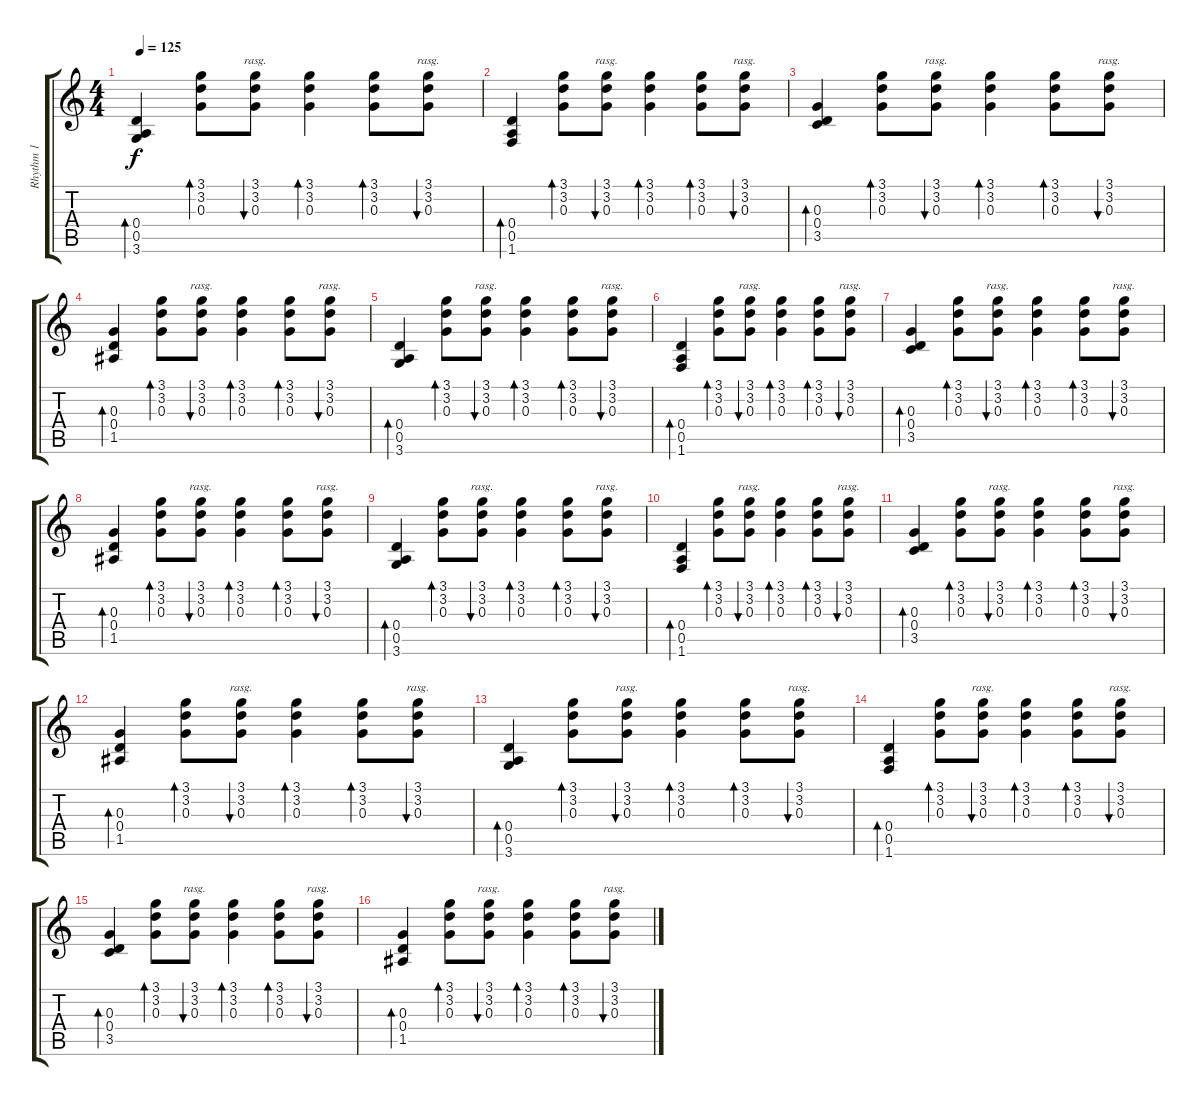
\track ("Rhythm 1" "Rhythm 1") {instrument electricguitarclean}
\staff {score tabs}
\tuning (E4 B3 G3 D3 A2 E2) {hide}
\ts (4 4)
\tempo 125
\clef g2
\ks c
(0.4 0.5 3.6).4{bd 120 dy f} (3.1 3.2 0.3).8{bd 120} (3.1 3.2 0.3).8{bu 120 rasg ii} (3.1 3.2 0.3).4{bd 120} (3.1 3.2 0.3).8{bd 120} (3.1 3.2 0.3).8{bu 120 rasg ii} |
(0.4 0.5 1.6).4{bd 120} (3.1 3.2 0.3).8{bd 120} (3.1 3.2 0.3).8{bu 120 rasg ii} (3.1 3.2 0.3).4{bd 120} (3.1 3.2 0.3).8{bd 120} (3.1 3.2 0.3).8{bu 120 rasg ii} |
(0.3 0.4 3.5).4{bd 120} (3.1 3.2 0.3).8{bd 120} (3.1 3.2 0.3).8{bu 120 rasg ii} (3.1 3.2 0.3).4{bd 120} (3.1 3.2 0.3).8{bd 120} (3.1 3.2 0.3).8{bu 120 rasg ii} |
(0.3 0.4 1.5).4{bd 120} (3.1 3.2 0.3).8{bd 120} (3.1 3.2 0.3).8{bu 120 rasg ii} (3.1 3.2 0.3).4{bd 120} (3.1 3.2 0.3).8{bd 120} (3.1 3.2 0.3).8{bu 120 rasg ii} |
(0.4 0.5 3.6).4{bd 120} (3.1 3.2 0.3).8{bd 120} (3.1 3.2 0.3).8{bu 120 rasg ii} (3.1 3.2 0.3).4{bd 120} (3.1 3.2 0.3).8{bd 120} (3.1 3.2 0.3).8{bu 120 rasg ii} |
(0.4 0.5 1.6).4{bd 120} (3.1 3.2 0.3).8{bd 120} (3.1 3.2 0.3).8{bu 120 rasg ii} (3.1 3.2 0.3).4{bd 120} (3.1 3.2 0.3).8{bd 120} (3.1 3.2 0.3).8{bu 120 rasg ii} |
(0.3 0.4 3.5).4{bd 120} (3.1 3.2 0.3).8{bd 120} (3.1 3.2 0.3).8{bu 120 rasg ii} (3.1 3.2 0.3).4{bd 120} (3.1 3.2 0.3).8{bd 120} (3.1 3.2 0.3).8{bu 120 rasg ii} |
(0.3 0.4 1.5).4{bd 120} (3.1 3.2 0.3).8{bd 120} (3.1 3.2 0.3).8{bu 120 rasg ii} (3.1 3.2 0.3).4{bd 120} (3.1 3.2 0.3).8{bd 120} (3.1 3.2 0.3).8{bu 120 rasg ii} |
(0.4 0.5 3.6).4{bd 120} (3.1 3.2 0.3).8{bd 120} (3.1 3.2 0.3).8{bu 120 rasg ii} (3.1 3.2 0.3).4{bd 120} (3.1 3.2 0.3).8{bd 120} (3.1 3.2 0.3).8{bu 120 rasg ii} |
(0.4 0.5 1.6).4{bd 120} (3.1 3.2 0.3).8{bd 120} (3.1 3.2 0.3).8{bu 120 rasg ii} (3.1 3.2 0.3).4{bd 120} (3.1 3.2 0.3).8{bd 120} (3.1 3.2 0.3).8{bu 120 rasg ii} |
(0.3 0.4 3.5).4{bd 120} (3.1 3.2 0.3).8{bd 120} (3.1 3.2 0.3).8{bu 120 rasg ii} (3.1 3.2 0.3).4{bd 120} (3.1 3.2 0.3).8{bd 120} (3.1 3.2 0.3).8{bu 120 rasg ii} |
(0.3 0.4 1.5).4{bd 120} (3.1 3.2 0.3).8{bd 120} (3.1 3.2 0.3).8{bu 120 rasg ii} (3.1 3.2 0.3).4{bd 120} (3.1 3.2 0.3).8{bd 120} (3.1 3.2 0.3).8{bu 120 rasg ii} |
(0.4 0.5 3.6).4{bd 120} (3.1 3.2 0.3).8{bd 120} (3.1 3.2 0.3).8{bu 120 rasg ii} (3.1 3.2 0.3).4{bd 120} (3.1 3.2 0.3).8{bd 120} (3.1 3.2 0.3).8{bu 120 rasg ii} |
(0.4 0.5 1.6).4{bd 120} (3.1 3.2 0.3).8{bd 120} (3.1 3.2 0.3).8{bu 120 rasg ii} (3.1 3.2 0.3).4{bd 120} (3.1 3.2 0.3).8{bd 120} (3.1 3.2 0.3).8{bu 120 rasg ii} |
(0.3 0.4 3.5).4{bd 120} (3.1 3.2 0.3).8{bd 120} (3.1 3.2 0.3).8{bu 120 rasg ii} (3.1 3.2 0.3).4{bd 120} (3.1 3.2 0.3).8{bd 120} (3.1 3.2 0.3).8{bu 120 rasg ii} |
(0.3 0.4 1.5).4{bd 120} (3.1 3.2 0.3).8{bd 120} (3.1 3.2 0.3).8{bu 120 rasg ii} (3.1 3.2 0.3).4{bd 120} (3.1 3.2 0.3).8{bd 120} (3.1 3.2 0.3).8{bu 120 rasg ii}
